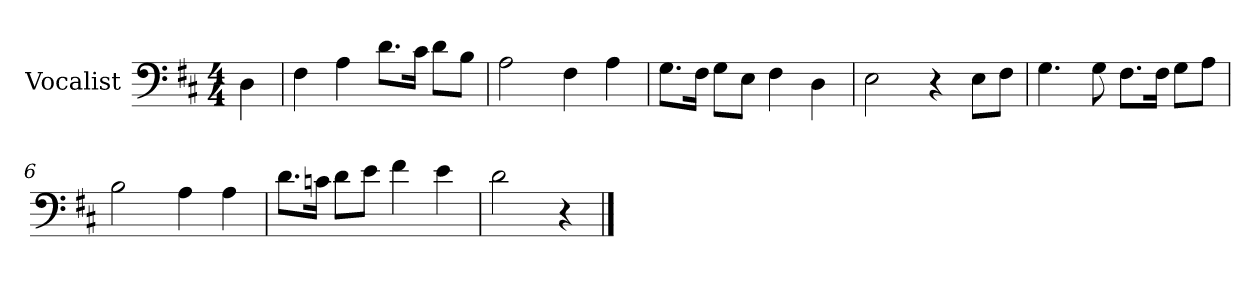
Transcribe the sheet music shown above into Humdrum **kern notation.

**kern
*part1
*staff1
*I"Vocalist
*k[f#c#]
*D:
*M4/4
=
4D
=1
4F#
4A
8.dL
16c#Jk
8dL
8BJ
=2
2A
4F#
4A
=3
8.GL
16F#Jk
8GL
8EJ
4F#
4D
=4
2E
4r
8EL
8F#J
=5
4.G
8G
8.F#L
16F#Jk
8GL
8AJ
=6
2B
4A
4A
=7
8.dL
16cnJk
8dL
8eJ
4f#
4e
=8
2d
4r
==
*-
